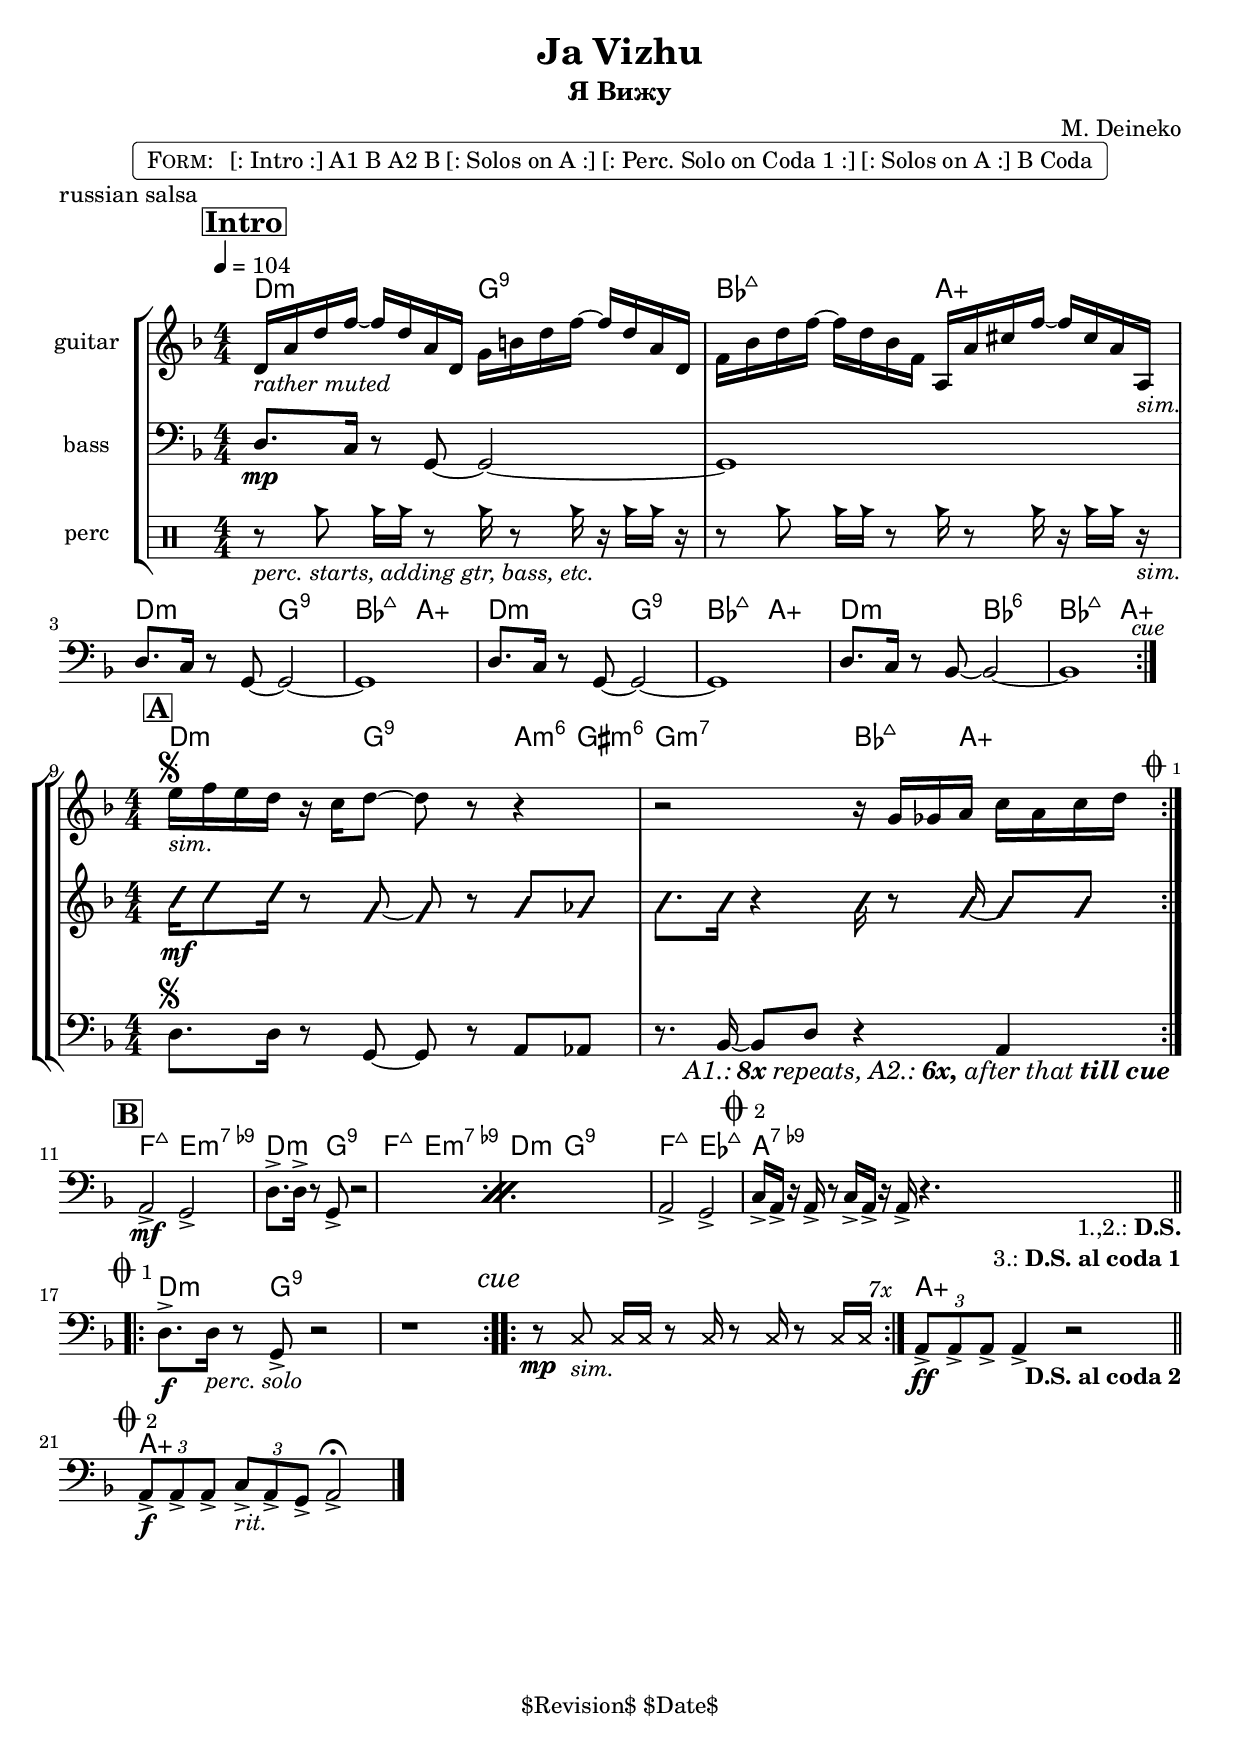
\version "2.13.46"

%
% $File$
% $Date$
% $Revision$
% $Author$
%

\header {
  title = "Ja Vizhu"
  subtitle = "Я Вижу"
  subsubtitle = ""

  composer = "M. Deineko"
  poet = ""
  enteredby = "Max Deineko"

  %meter = "104 bpm"
  piece = "russian salsa"
  version = "$Revision$"

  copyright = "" % "Transcribed and/or arranged by MaX"
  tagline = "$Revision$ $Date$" % ""
}

harmIn = \chords {
  \set Score.skipBars = ##t
  \set Score.markFormatter = #format-mark-box-letters

  \mark \markup \bold \box "Intro"

  \repeat volta 2 {
    d2:m g:9 | bes:maj a:aug |
    d2:m g:9 | bes:maj a:aug |
    d2:m g:9 | bes:maj a:aug |
    d2:m bes:6 | bes:maj a:aug |
  }

  \break
}

harmRiff = \chords {
  \set Score.skipBars = ##t
  \set Score.markFormatter = #format-mark-box-letters
  \override Staff.TimeSignature #'style = #'()

  \mark \markup \bold \box "A"

  \repeat volta 2 {
      d4:m s8 g8:9 s4 a8:m6 gis:m6 |
      g2:m7 bes8.:maj a16:aug s4 |
  }

  \break

  \mark \markup \bold \box "B"

  \repeat unfold 2 { f2:maj e:m9- d4.:m g8:9 s2 }
  f2:maj es:maj
  \mark \markup { \musicglyph #"scripts.coda"\sub{2} }
  a1:7.9-

  \bar "||:"
  \break

  \mark \markup { \musicglyph #"scripts.coda"\sub{1} }

  \repeat volta 2 { d4.:m g8:9 s2 | s1 \mark \markup \italic{cue} }
  \repeat volta 7 { s1 } a1:aug

  \bar "||"
  \break

  \mark \markup { \musicglyph #"scripts.coda"\sub{2} }
  a1:aug
  \bar "|."
}

melIn = \relative c'' {
  \set Staff.instrumentName = "guitar"
  \set Score.skipBars = ##t
  \set Score.markFormatter = #format-mark-box-letters
  \override Staff.TimeSignature #'style = #'()

  \key d \minor
  \time 4/4
  \clef treble
  \tempo 4 = 104

  d,16_\markup{\italic{rather muted}} a' d f ~ f d a d,
  g b d f ~ f d a d,
  f bes d f ~ f d bes f
  a, a' cis f ~ f cis a a,_\markup{\italic{sim.}} |
}

melRiff = \relative c'' {
  \set Staff.instrumentName = "lead"
  \set Score.skipBars = ##t
  \set Score.markFormatter = #format-mark-box-letters
  \override Staff.TimeSignature #'style = #'()

  \key d \minor
  \clef treble

  \repeat volta 4 {
    e16_\markup{\italic{sim.}}
    ^\markup{\musicglyph #"scripts.segno"}
    f e d r c d8 ~ d8 r r4 |
    r2 r16 g, ges a c a c d
    ^\markup{\hspace #4.0 \large \bold \musicglyph #"scripts.coda"\sub{1} }
    |
  }
}

bassIn = \relative c {
  \set Staff.instrumentName = "bass"
  \set Score.skipBars = ##t
  \set Score.markFormatter = #format-mark-box-letters
  \override Staff.TimeSignature #'style = #'()

  \key d \minor
  \clef bass

  \repeat volta 2 {
    d8.\mp c16 r8 g ~ g2 ~ | g1 |
    d'8. c16 r8 g ~ g2 ~ | g1 |
    d'8. c16 r8 g ~ g2 ~ | g1 |
    d'8. c16 r8 bes ~ bes2 ~ | bes1^\markup{\hspace #7.0 \italic cue} |
  }
}

bassRiff = \relative c {
  \set Staff.instrumentName = "bass"
  \set Score.skipBars = ##t
  \set Score.markFormatter = #format-mark-box-letters
  \override Staff.TimeSignature #'style = #'()

  \key d \minor
  \clef bass

  \repeat volta 2 {
    d8.
    ^\markup{\musicglyph #"scripts.segno"}
    d16 r8 g, ~ g8 r a as |
    r8. bes16 ~ bes8 d r4 a
    _\markup{ \hspace #-30.0 \large \italic { A1.: \bold 8x repeats, A2.: \bold 6x, after that \bold {till cue} } }
    |
  }

  \repeat percent 2 {
    a2->\mf g2-> | d'8.-> d16-> r8 g,-> r2 |
  }
  a2-> g2-> | c16-> a-> r a-> r8 c16-> a-> r a-> r4._\markup{ \hspace #7.0 \right-column { \line { 1.,2.: \bold D.S. } \line { 3.: \bold { D.S. al coda 1 } } } } |

  \repeat volta 2 {
    d8.->  \f d16_\markup{\italic{perc. solo}}
    r8 g,-> r2 | r1
  }
  \override NoteHead #'style = #'cross
  \repeat volta 7 {
    r8\mp c_\markup{\italic{sim.}} c16 c r8 c16 r8 c16 r8 c16 c ^\markup {\hspace #1.0 \italic{7x} } |
  }
  \override NoteHead #'style = #'default
  \times 2/3 { a8\ff-> a-> a-> } a4-> r2
  _\markup \bold { \hspace #-4.0 D.S. al coda 2 }
  |

  \times 2/3 { a8\f-> a-> a-> } \times 2/3 { c8->_\markup{\italic{rit.}} a-> g-> } a2->\fermata |
}

percIn = \drummode {
  \set Staff.instrumentName = "perc"
  \override Staff.TimeSignature #'style = #'()

  r8_\markup \italic{ perc. starts, adding gtr, bass, etc. }
  cb cb16 cb r8 cb16 r8 cb16 r cb16 cb r |
  r8 cb cb16 cb r8 cb16 r8 cb16 r cb16 cb r_\markup{\italic{sim.}} |
}

percRiff = \relative c'' {
  \set Staff.instrumentName = "guitar"
  \set Score.skipBars = ##t
  \set Score.markFormatter = #format-mark-box-letters
  \override Staff.TimeSignature #'style = #'()

  \key d \minor
  %\time 4/4
  \clef treble

  \override NoteHead #'style = #'slash

  \repeat volta 4 {
    c16\mf d8 d16 r8 g,8 ~ g8 r a as |
    bes8. bes16 r4 bes16 r8 a16 ~ a8 a |
  }
}

\markup {
    \fill-line { % This centers the words, which looks nicer
    \hspace #1.0 % gives the fill-line something to work with
    \rounded-box \pad-markup #0.3 {
      \column {
        \line{
          \hspace #0.5
          \smallCaps Form:
          \hspace #1
          [: Intro :]
          A1 B
          A2 B
          [: Solos on A :]
          [: Perc. Solo on Coda 1 :]
          [: Solos on A :]
          B
          Coda
          \hspace #0.5
        }
      }
    }
    \hspace #1.0 % gives the fill-line something to work with
  }
}

\score {
  \transpose c c {
    \new StaffGroup = "intro" <<
      \new ChordNames = "chords" \harmIn
      \new Staff = "guitar" \melIn
      \new Staff = "bass" \bassIn
      \new DrumStaff = "perc" \percIn
    >>
    \new StaffGroup = "riff" <<
      \new ChordNames = "chords" \harmRiff
      \new Staff = "lead" \melRiff
      \new Staff = "guitar" \percRiff
      \new Staff = "bass" \bassRiff
    >>
  }
}

\layout {
  ragged-last = ##t
  \context { \RemoveEmptyStaffContext }
}
